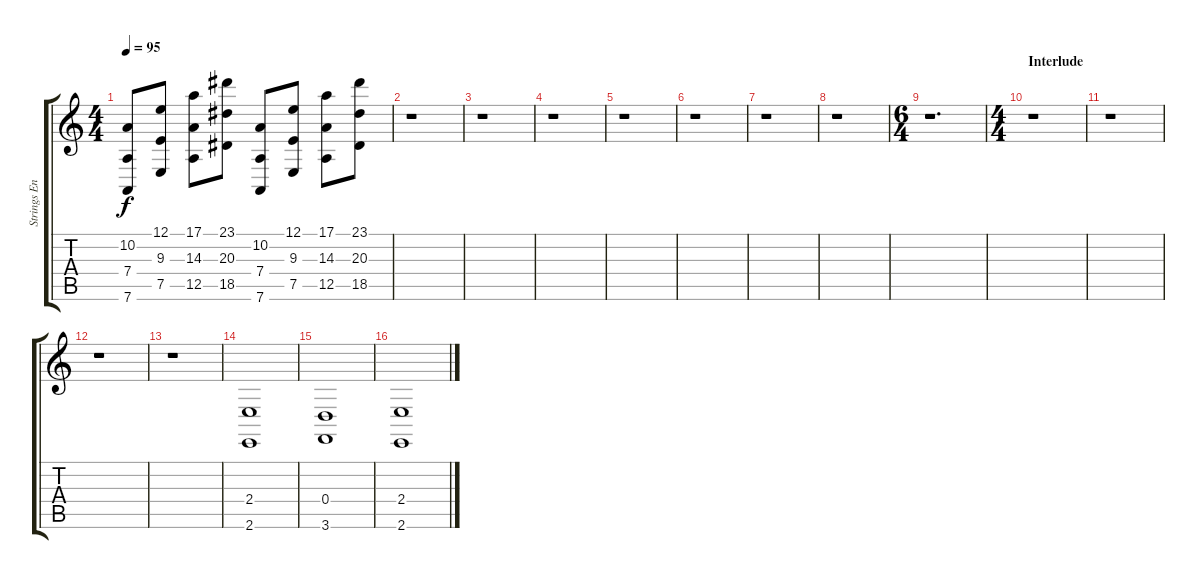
\track ("Strings Ensemble 2" "Strings En") {instrument stringensemble2}
\staff {score tabs}
\tuning (E4 B3 G3 D3 A2 D2) {hide}
\ts (4 4)
\tempo 95
\clef g2
\ks c
(10.2 7.4 7.6).8{dy f} (12.1 9.3 7.5).8 (17.1 14.3 12.5).8 (23.1 20.3 18.5).8 (10.2 7.4 7.6).8 (12.1 9.3 7.5).8 (17.1 14.3 12.5).8 (23.1 20.3 18.5).8 |
r.1 |
r.1 |
r.1 |
r.1 |
r.1 |
r.1 |
r.1 |
\ts (6 4)
r.1{d} |
\ts (4 4)
\section ("" "Interlude")
r.1 |
r.1 |
r.1 |
r.1 |
(2.4 2.6).1 |
(0.4 3.6).1 |
(2.4 2.6).1
